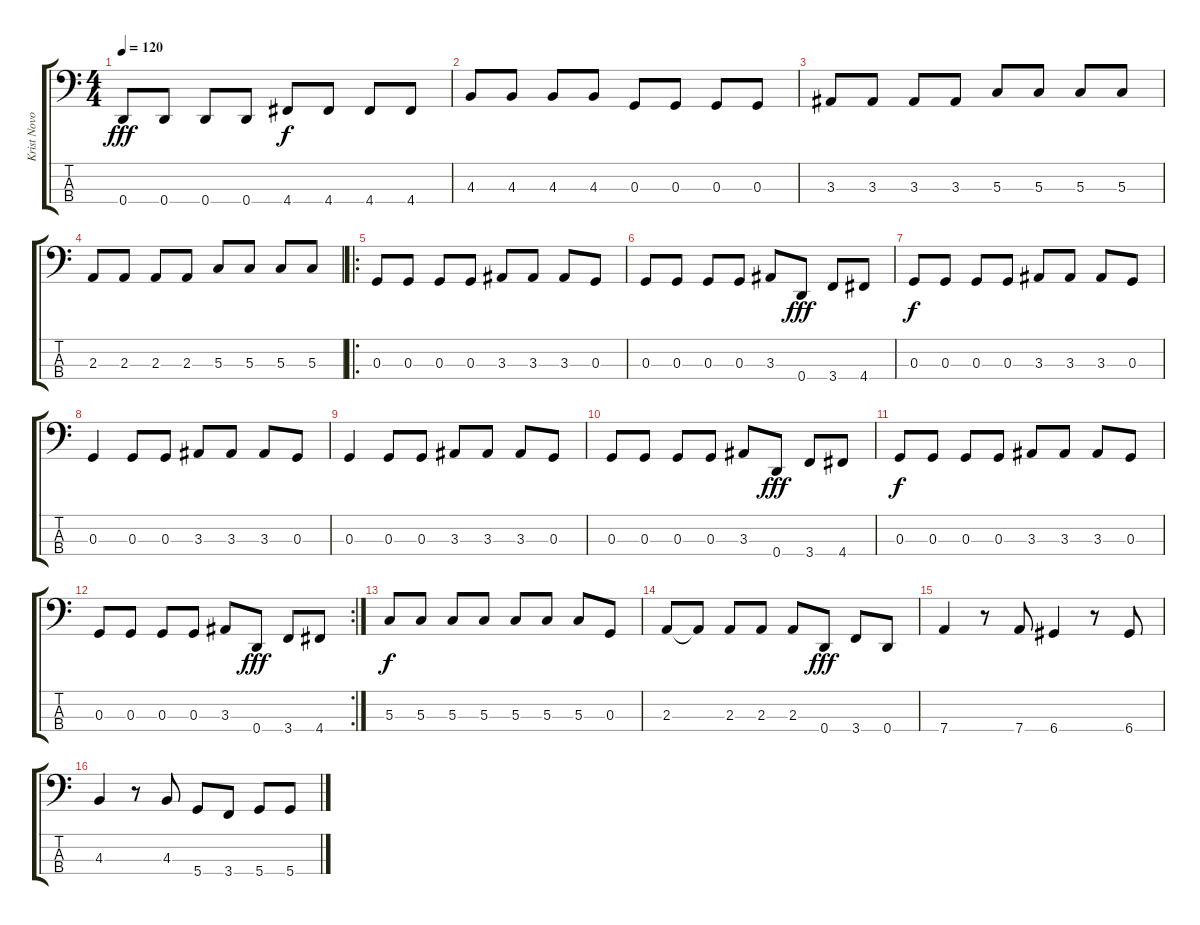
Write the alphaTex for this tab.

\track ("Krist Novoselic : Bass" "Krist Novo") {instrument electricbassfinger}
\staff {score tabs}
\tuning (F2 C2 G1 D1) {hide}
\ts (4 4)
\tempo 120
\clef f4
\ks c
0.4.8{dy fff} 0.4.8 0.4.8 0.4.8 4.4.8{dy f} 4.4.8 4.4.8 4.4.8 |
4.3.8 4.3.8 4.3.8 4.3.8 0.3.8 0.3.8 0.3.8 0.3.8 |
3.3.8 3.3.8 3.3.8 3.3.8 5.3.8 5.3.8 5.3.8 5.3.8 |
2.3.8 2.3.8 2.3.8 2.3.8 5.3.8 5.3.8 5.3.8 5.3.8 |
\ro
0.3.8 0.3.8 0.3.8 0.3.8 3.3.8 3.3.8 3.3.8 0.3.8 |
0.3.8 0.3.8 0.3.8 0.3.8 3.3.8 0.4.8{dy fff} 3.4.8 4.4.8 |
0.3.8{dy f} 0.3.8 0.3.8 0.3.8 3.3.8 3.3.8 3.3.8 0.3.8 |
0.3.4 0.3.8 0.3.8 3.3.8 3.3.8 3.3.8 0.3.8 |
0.3.4 0.3.8 0.3.8 3.3.8 3.3.8 3.3.8 0.3.8 |
0.3.8 0.3.8 0.3.8 0.3.8 3.3.8 0.4.8{dy fff} 3.4.8 4.4.8 |
0.3.8{dy f} 0.3.8 0.3.8 0.3.8 3.3.8 3.3.8 3.3.8 0.3.8 |
\rc 2
0.3.8 0.3.8 0.3.8 0.3.8 3.3.8 0.4.8{dy fff} 3.4.8 4.4.8 |
5.3.8{dy f} 5.3.8 5.3.8 5.3.8 5.3.8 5.3.8 5.3.8 0.3.8 |
2.3.8 2.3{t}.8 2.3.8 2.3.8 2.3.8 0.4.8{dy fff} 3.4.8 0.4.8 |
7.4.4 r.8 7.4.8 6.4.4 r.8 6.4.8 |
4.3.4 r.8 4.3.8 5.4.8 3.4.8 5.4.8 5.4.8
